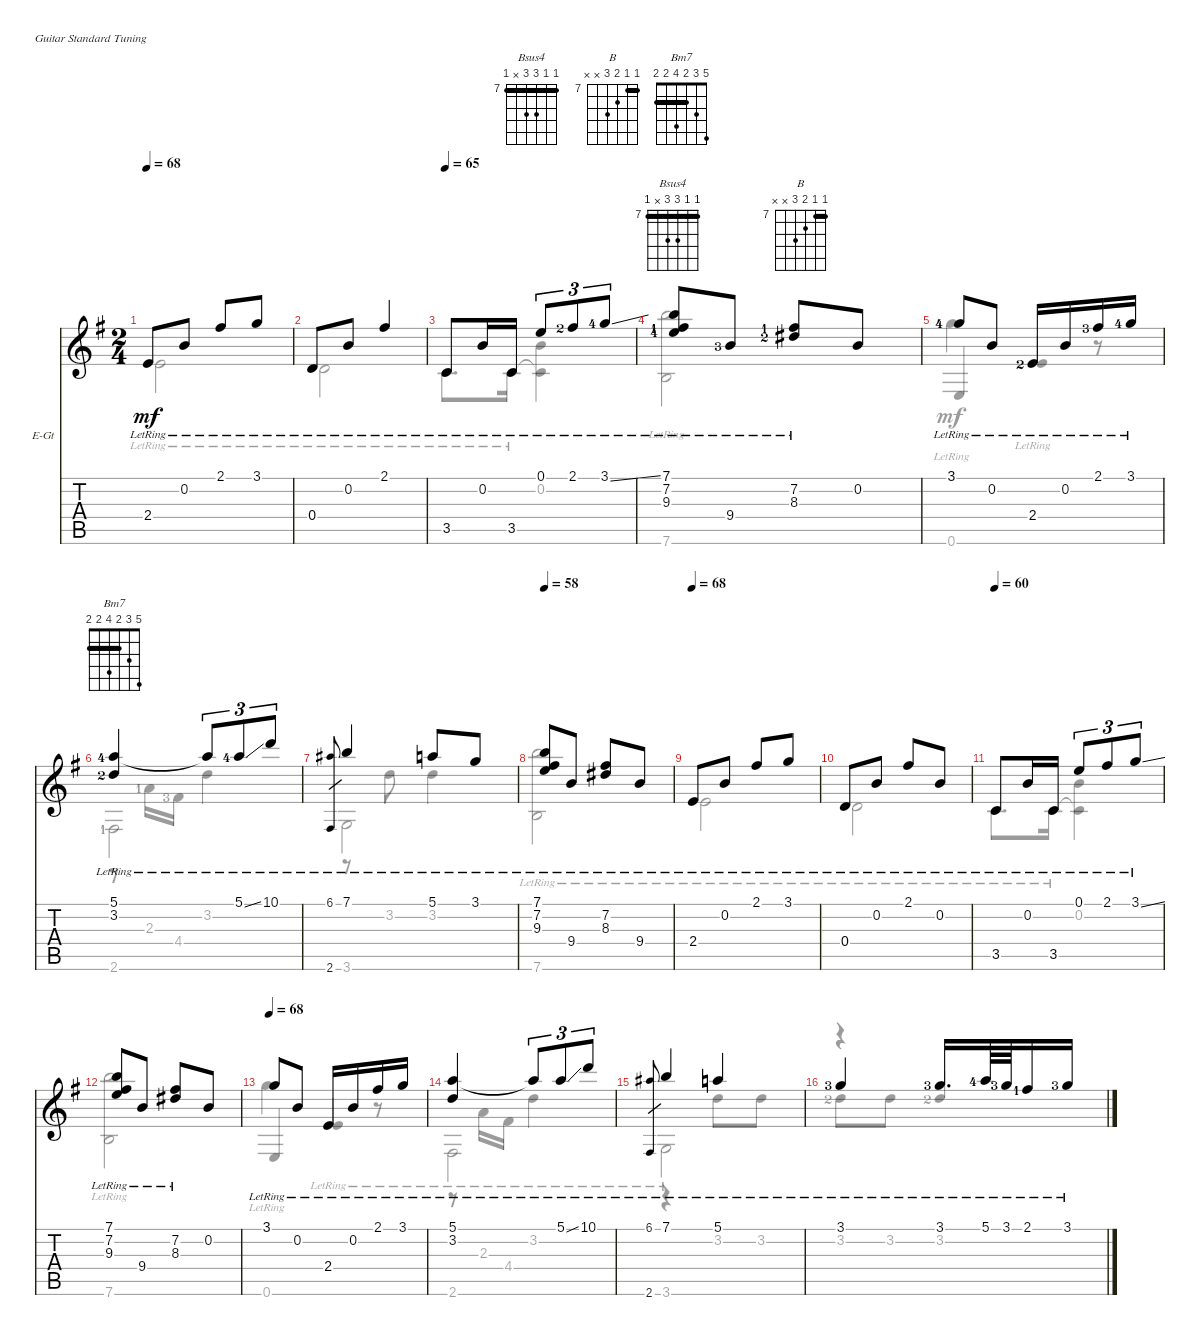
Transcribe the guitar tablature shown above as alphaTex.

\defaultSystemsLayout 4
\bracketExtendMode nobrackets
\firstSystemTrackNameOrientation horizontal
\otherSystemsTrackNameOrientation horizontal
\chordDiagramsInScore
\track ("Jazz Guitar" "E-Gt") {instrument electricguitarjazz}
\staff {score tabs}
\tuning (E4 B3 G3 D3 A2 E2)
\chord ("Bsus4" 7 7 9 9 x 7) {firstfret 7 barre (7 7)}
\chord ("B" 7 7 8 9 x x) {firstfret 7 barre 7}
\chord ("Bm7" 5 3 2 4 2 2) {barre (2 2)}
\voice
\ts (2 4)
\tempo 68
\clef g2
\ks eminor
2.4{lr}.8{dy mf instrument electricguitarjazz} 0.2{lr}.8 2.1{lr}.8 3.1{lr}.8 |
0.4{lr}.8 0.2{lr}.8 2.1{lr}.4 |
\tempo 65
3.5{lr}.8 0.2{lr}.16 3.5{lr}.16 0.1{lr}.8{tu (3 2)} 2.1{lr lf 3}.8{tu (3 2)} 3.1{ss lr lf 5}.8{tu (3 2)} |
(9.3{lr lf 5} 7.2{lr lf 2} 7.1{lr}).8{ch "Bsus4"} 9.4{lr lf 4}.8 (7.2{lr lf 2} 8.3{lr lf 3}).8{ch "B"} 0.2.8 |
3.1{lr lf 5}.8 0.2{lr}.8 2.4{lr lf 3}.16 0.2{lr}.16 2.1{lr lf 4}.16 3.1{lr lf 5}.16 |
(5.1{lr lf 5} 3.2{lr lf 3}).4{ch "Bm7"} 5.1{lr t}.8{tu (3 2)} 5.1{ss lr lf 5}.8{tu (3 2)} 10.1{lr}.8{tu (3 2)} |
(6.1{lr} 2.6{lr}).8{gr} 7.1{lr}.4 5.1{lr}.8 3.1{lr}.8 |
\tempo 58
(9.3{lr} 7.2{lr} 7.1{lr}).8 9.4{lr}.8 (7.2{lr} 8.3{lr}).8 9.4{lr}.8 |
\tempo 68
2.4{lr}.8 0.2{lr}.8 2.1{lr}.8 3.1{lr}.8 |
0.4{lr}.8 0.2{lr}.8 2.1{lr}.8 0.2{lr}.8 |
\tempo 60
3.5{lr}.8 0.2{lr}.16 3.5{lr}.16 0.1{lr}.8{tu (3 2)} 2.1{lr}.8{tu (3 2)} 3.1{ss lr}.8{tu (3 2)} |
(9.3{lr} 7.2{lr} 7.1{lr}).8 9.4{lr}.8 (7.2{lr} 8.3{lr}).8 0.2.8 |
\tempo 68
\scale
0.18222 3.1{lr}.8 0.2{lr}.8 2.4{lr}.16 0.2{lr}.16 2.1{lr}.16 3.1{lr}.16 |
\scale
0.177277 (5.1{lr} 3.2{lr}).4 5.1{lr t}.8{tu (3 2)} 5.1{ss lr}.8{tu (3 2)} 10.1{lr}.8{tu (3 2)} |
\scale
0.209304 (6.1{lr} 2.6{lr}).8{gr} 7.1{lr}.4 5.1{lr}.4 |
\scale
0.540807 3.1{lr lf 4}.4 3.1{lr lf 4}.16{d} 5.1{lr lf 5}.64 3.1{lr lf 4}.64 2.1{lr lf 2}.16 3.1{lr lf 4}.16
\voice
\clef g2
\ottava regular
\simile none
\ks eminor
2.4{lr}.2{dy mf} |
0.4{lr}.2 |
3.5{lr}.8{d} 3.5{lr}.16 (3.5{t} 0.2).4 |
(7.1{lr} 7.6).2 |
0.6.4{beam invert} 2.4{lr lf 3}.4{beam invert} |
2.6{lf 2}.2 |
3.6.2 |
(7.1{lr} 7.6).2 |
2.4{lr}.2 |
0.4{lr}.2 |
3.5{lr}.8{d} 3.5{lr}.16 (3.5{t} 0.2).4 |
(7.1{lr} 7.6).2 |
\scale
0.18222 0.6.4{beam invert} 2.4{lr}.4{beam invert} |
\scale
0.177277 2.6{lr}.2 |
\scale
0.209304 3.6{lr}.2 |
\scale
0.540807 r.4 3.2{lf 3}.4{beam invert}
\voice
\clef g2
\ottava regular
\simile none
\ks eminor
|
|
|
|
3.1{lr lf 5}.4{d} r.8 |
r.8 2.3{lf 2}.16 4.4{lf 4}.16 3.2.4 |
r.8 3.2.8 3.2.4 |
|
|
|
|
|
\scale
0.18222 3.1{lr}.4{d} r.8 |
\scale
0.177277 r.8 2.3.16 4.4.16 3.2.4 |
\scale
0.209304 r.4 3.2.8 3.2.8 |
\scale
0.540807 3.2{lf 3}.8 3.2.8
